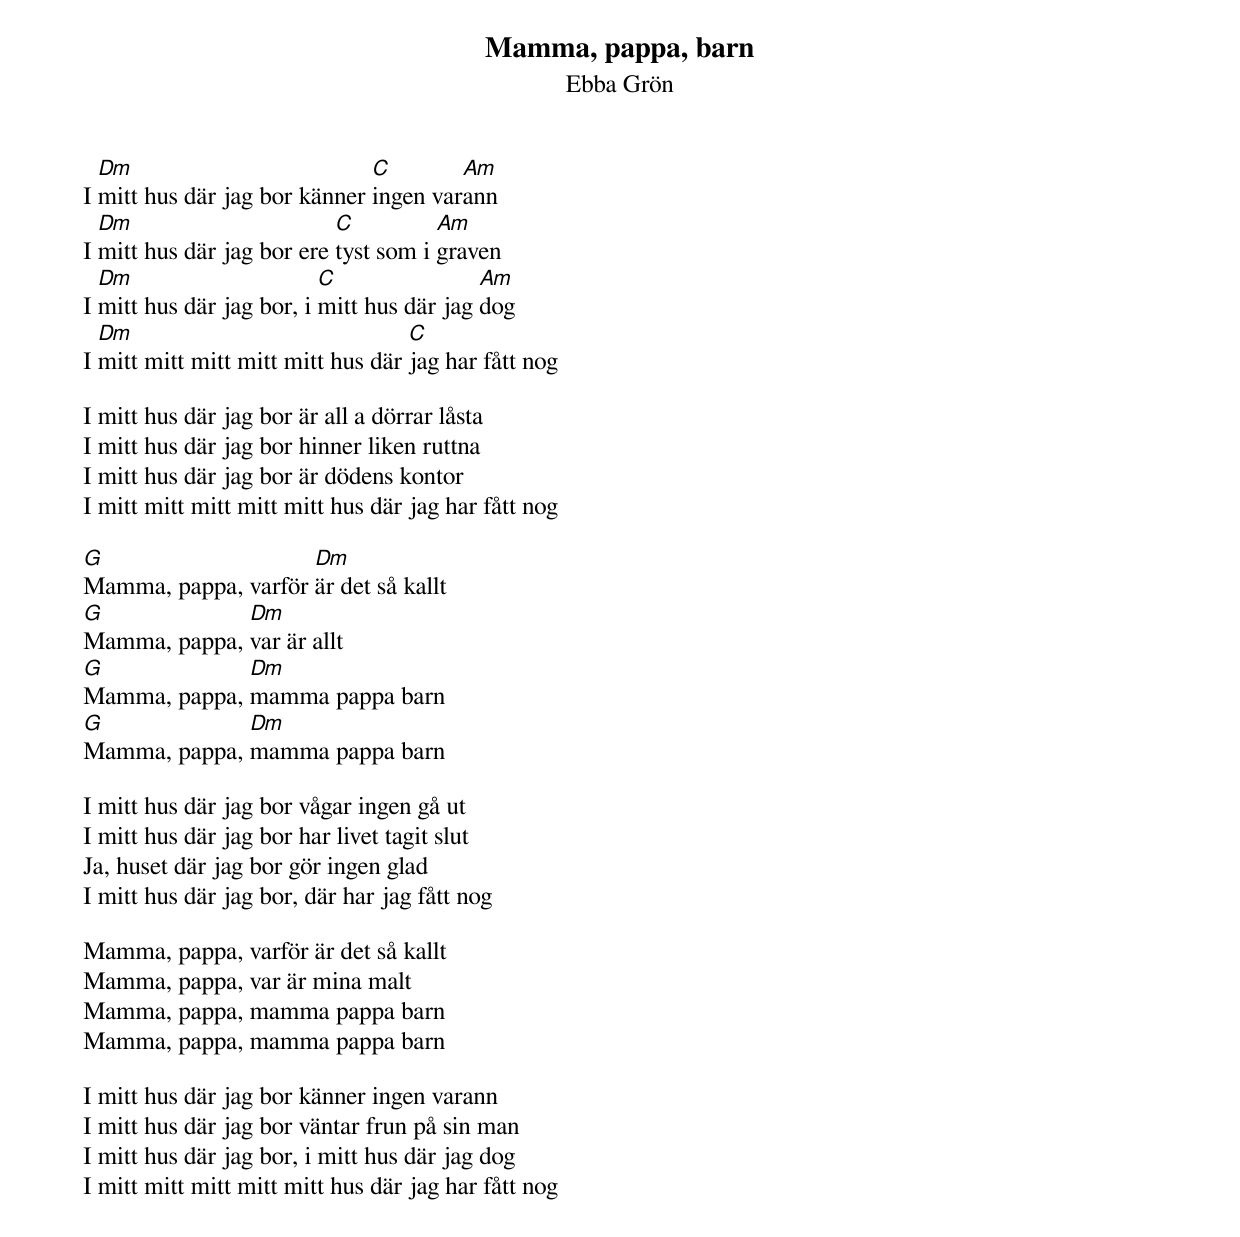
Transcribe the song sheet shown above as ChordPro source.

{t: Mamma, pappa, barn}
{st:Ebba Grön}
{ng}

I [Dm]mitt hus där jag bor känner [C]ingen var[Am]ann
I [Dm]mitt hus där jag bor ere [C]tyst som i [Am]graven
I [Dm]mitt hus där jag bor, i [C]mitt hus där jag [Am]dog
I [Dm]mitt mitt mitt mitt mitt hus där [C]jag har fått nog

I mitt hus där jag bor är all a dörrar låsta
I mitt hus där jag bor hinner liken ruttna
I mitt hus där jag bor är dödens kontor
I mitt mitt mitt mitt mitt hus där jag har fått nog

[G]Mamma, pappa, varför [Dm]är det så kallt
[G]Mamma, pappa, [Dm]var är allt
[G]Mamma, pappa, [Dm]mamma pappa barn
[G]Mamma, pappa, [Dm]mamma pappa barn

I mitt hus där jag bor vågar ingen gå ut
I mitt hus där jag bor har livet tagit slut
Ja, huset där jag bor gör ingen glad
I mitt hus där jag bor, där har jag fått nog

Mamma, pappa, varför är det så kallt
Mamma, pappa, var är mina malt
Mamma, pappa, mamma pappa barn
Mamma, pappa, mamma pappa barn

I mitt hus där jag bor känner ingen varann
I mitt hus där jag bor väntar frun på sin man
I mitt hus där jag bor, i mitt hus där jag dog
I mitt mitt mitt mitt mitt hus där jag har fått nog
